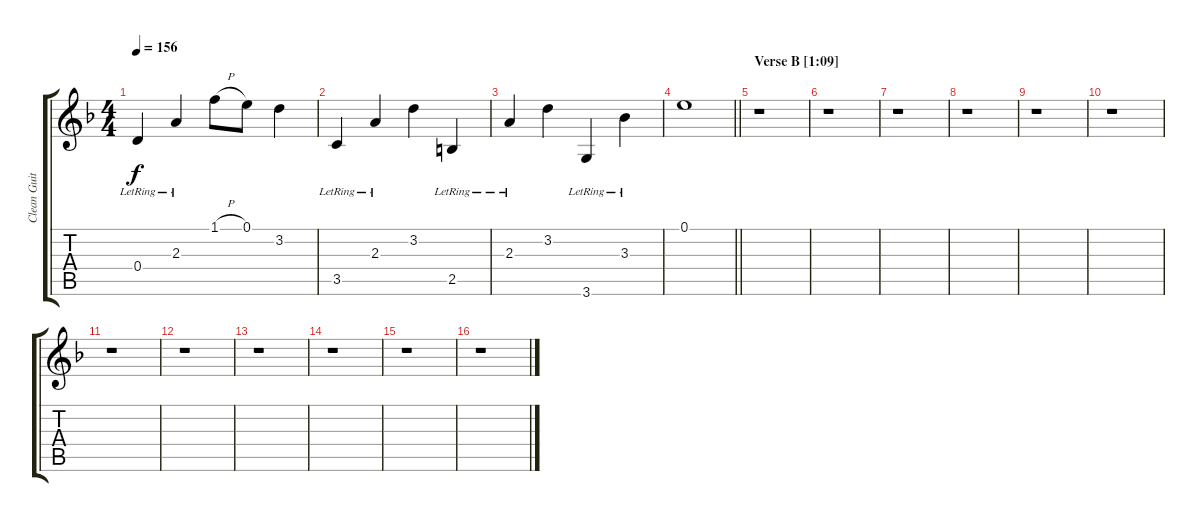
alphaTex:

\track ("Clean Guitar" "Clean Guit") {instrument acousticguitarsteel}
\staff {score tabs}
\tuning (E4 B3 G3 D3 A2 E2) {hide}
\ts (4 4)
\tempo 156
\clef g2
\ks dminor
0.4{lr}.4{dy f} 2.3{lr}.4 1.1{h}.8 0.1.8 3.2.4 |
3.5{lr}.4 2.3{lr}.4 3.2.4 2.5{lr}.4 |
2.3{lr}.4 3.2.4 3.6{lr}.4 3.3{lr}.4 |
\barLineRight lightlight
0.1.1 |
\section ("" "Verse B [1:09]")
r.1 |
r.1 |
r.1 |
r.1 |
r.1 |
r.1 |
r.1 |
r.1 |
r.1 |
r.1 |
r.1 |
r.1
